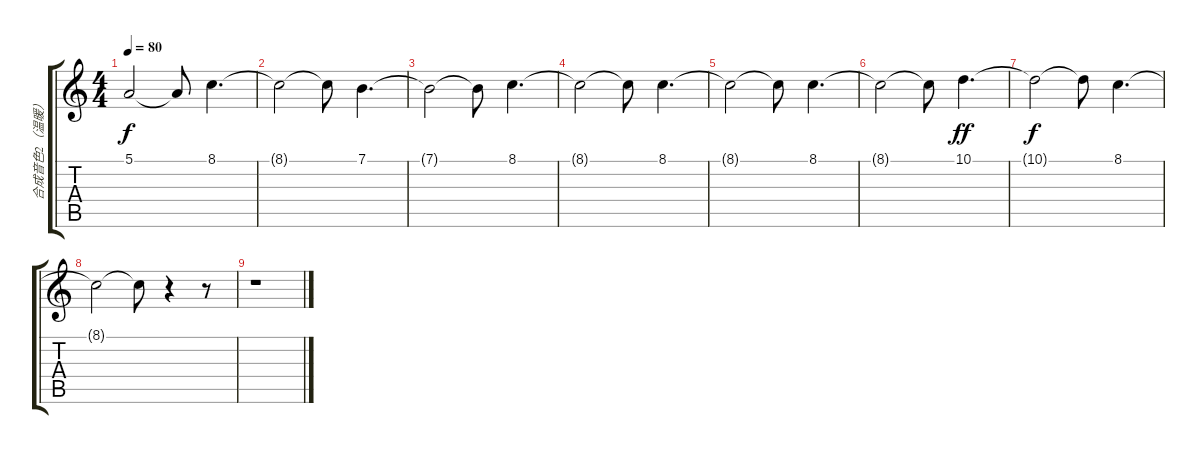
\track ("合成音色2（温暖）" "合成音色2（温暖）") {instrument pad2warm}
\staff {score tabs}
\tuning (E4 B3 G3 D3 A2 E2) {hide}
\ts (4 4)
\tempo 80
\clef g2
\ks c
5.1{t}.2{dy f} 5.1{t}.8 8.1.4{d} |
8.1{t}.2 8.1{t}.8 7.1.4{d} |
7.1{t}.2 7.1{t}.8 8.1.4{d} |
8.1{t}.2 8.1{t}.8 8.1.4{d} |
8.1{t}.2 8.1{t}.8 8.1.4{d} |
8.1{t}.2 8.1{t}.8 10.1.4{d dy ff} |
10.1{t}.2{dy f} 10.1{t}.8 8.1.4{d} |
8.1{t}.2 8.1{t}.8 r.4 r.8 |
r.1
